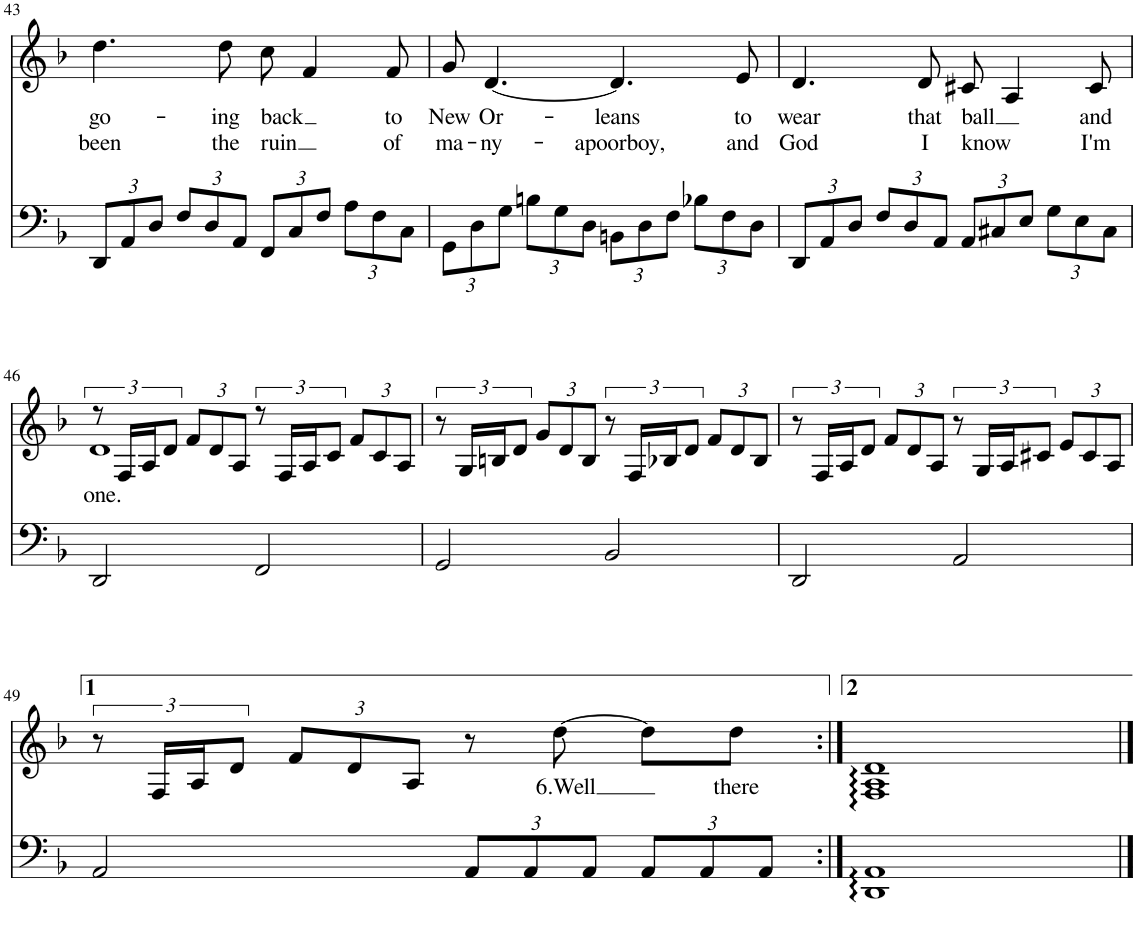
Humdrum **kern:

**kern	**kern	**text	**text
*part1	*part1	*part1	*part1
*staff2	*staff1	*staff1	*staff1
*I"Piano	*	*	*
*I'Pno	*	*	*
!!LO:PB:g=z
*clefF4	*clefG2	*	*
*k[b-]	*k[b-]	*	*
*F:	*F:	*	*
*M4/4	*M4/4	*	*
*met(c)	*met(c)	*	*
*Xbrackettup	*	*	*
=43	=43	=43	=43
!	!	!LO:LY:b	!LO:LY:b
12DD/L	4.dd\	go-	been
12AA/	.	.	.
12D/J	.	.	.
12F/L	.	.	.
12D/	.	.	.
!	!	!LO:LY:b	!LO:LY:b
.	8dd\	-ing	the
12AA/J	.	.	.
!	!	!LO:LY:b	!LO:LY:b
12FF/L	8cc\	back	ruin
12C/	.	.	.
.	4f/	.	.
12F/J	.	.	.
12A\L	.	.	.
12F\	.	.	.
!	!	!LO:LY:b	!LO:LY:b
.	8f/	to	of
12C\J	.	.	.
=44	=44	=44	=44
!	!	!LO:LY:b	!LO:LY:b
12GG\L	8g/	New	ma-
12D\	.	.	.
!	!	!LO:LY:b	!LO:LY:b
.	[4.d/	Or-	-ny-
12G\J	.	.	.
12Bn\L	.	.	.
12G\	.	.	.
12D\J	.	.	.
!	!	!LO:LY:b	!LO:LY:b
12BBn\L	4.d/]	-leans	-apoorboy,
12D\	.	.	.
12F\J	.	.	.
12B-X\L	.	.	.
12F\	.	.	.
!	!	!LO:LY:b	!LO:LY:b
.	8e/	to	and
12D\J	.	.	.
=45	=45	=45	=45
!	!	!LO:LY:b	!LO:LY:b
12DD/L	4.d/	wear	God
12AA/	.	.	.
12D/J	.	.	.
12F/L	.	.	.
12D/	.	.	.
!	!	!LO:LY:b	!LO:LY:b
.	8d/	that	I
12AA/J	.	.	.
!	!	!LO:LY:b	!LO:LY:b
12AA/L	8c#X/	ball	know
12C#X/	.	.	.
.	4A/	.	.
12E/J	.	.	.
12G\L	.	.	.
12E\	.	.	.
!	!	!LO:LY:b	!LO:LY:b
.	8c#/	and	I'm
12C#\J	.	.	.
!!LO:LB:g=z
=46	=46	=46	=46
!	!	!	!LO:LY:b
*	*^	*	*
2DD/	12r	1d	.	one.
.	24F/LL	.	.	.
.	24A/J	.	.	.
.	12d/J	.	.	.
*	*Xbrackettup	*	*	*
.	12f/L	.	.	.
.	12d/	.	.	.
.	12A/J	.	.	.
*	*brackettup	*	*	*
2FF/	12r	.	.	.
.	24F/LL	.	.	.
.	24A/J	.	.	.
.	12c/J	.	.	.
*	*Xbrackettup	*	*	*
.	12f/L	.	.	.
.	12c/	.	.	.
.	12A/J	.	.	.
*	*v	*v	*	*
=47	=47	=47	=47
*	*brackettup	*	*
2GG/	12r	.	.
.	24G/LL	.	.
.	24Bn/J	.	.
.	12d/J	.	.
*	*Xbrackettup	*	*
.	12g/L	.	.
.	12d/	.	.
.	12B/J	.	.
*	*brackettup	*	*
2BB-/	12r	.	.
.	24F/LL	.	.
.	24B-X/J	.	.
.	12d/J	.	.
*	*Xbrackettup	*	*
.	12f/L	.	.
.	12d/	.	.
.	12B-/J	.	.
=48	=48	=48	=48
*	*brackettup	*	*
2DD/	12r	.	.
.	24F/LL	.	.
.	24A/J	.	.
.	12d/J	.	.
*	*Xbrackettup	*	*
.	12f/L	.	.
.	12d/	.	.
.	12A/J	.	.
*	*brackettup	*	*
2AA/	12r	.	.
.	24G/LL	.	.
.	24A/J	.	.
.	12c#X/J	.	.
*	*Xbrackettup	*	*
.	12e/L	.	.
.	12c#/	.	.
.	12A/J	.	.
!!LO:LB:g=z
=49	=49	=49	=49
*	*brackettup	*	*
2AA/	12r	.	.
.	24F/LL	.	.
.	24A/J	.	.
.	12d/J	.	.
*	*Xbrackettup	*	*
.	12f/L	.	.
.	12d/	.	.
.	12A/J	.	.
12AA/L	8r	.	.
12AA/	.	.	.
!	!	!LO:LY:b	!
.	[8dd\	6.Well	.
12AA/J	.	.	.
12AA/L	8dd\L]	.	.
12AA/	.	.	.
!	!	!LO:LY:b	!
.	8dd\J	there	.
12AA/J	.	.	.
=50:|!	=50:|!	=50:|!	=50:|!
1DD: 1AA:	1F: 1A: 1d:	.	.
==	==	==	==
*-	*-	*-	*-
